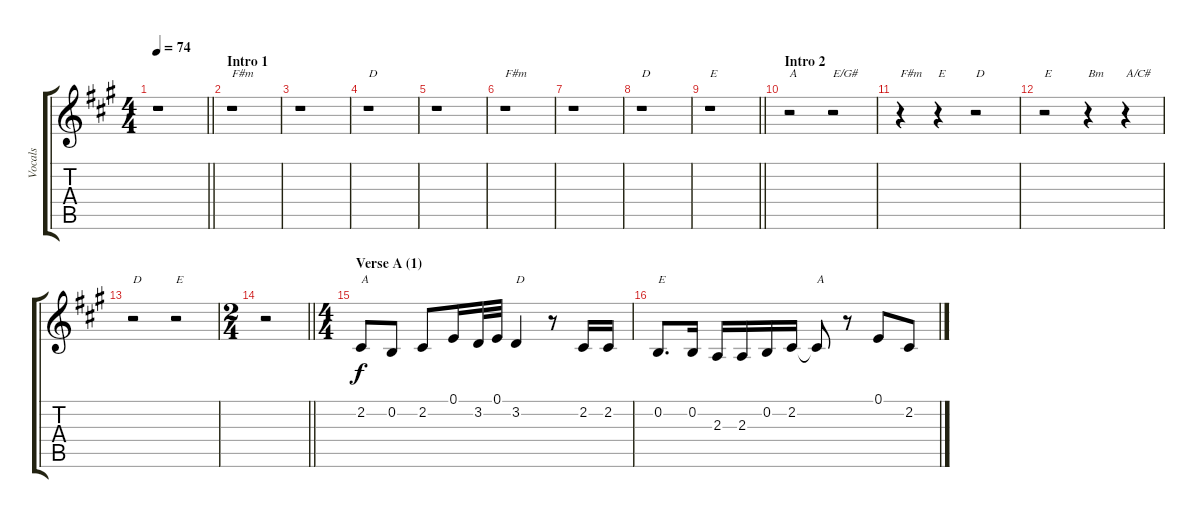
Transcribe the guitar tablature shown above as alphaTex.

\track ("Vocals" "Vocals") {instrument sopranosax}
\staff {score tabs}
\tuning (E4 B3 G3 D3 A2 E2) {hide}
\ts (4 4)
\tempo 74
\clef g2
\barLineRight lightlight
\ks f#minor
r.1{dy f instrument sopranosax} |
\section ("" "Intro 1")
r.1{txt "F#m"} |
r.1 |
r.1{txt "D"} |
r.1 |
r.1{txt "F#m"} |
r.1 |
r.1{txt "D"} |
\barLineRight lightlight
r.1{txt "E"} |
\section ("" "Intro 2")
r.2{txt "A"} r.2{txt "E/G#"} |
r.4{txt "F#m"} r.4{txt "E"} r.2{txt "D"} |
r.2{txt "E"} r.4{txt "Bm"} r.4{txt "A/C#"} |
r.2{txt "D"} r.2{txt "E"} |
\ts (2 4)
\barLineRight lightlight
r.2 |
\ts (4 4)
\section ("" "Verse A (1)")
2.2.8{txt "A"} 0.2.8 2.2.8 0.1.16 3.2.32 0.1.32 3.2.4{txt "D"} r.8 2.2.16 2.2.16 |
0.2.8{d txt "E"} 0.2.16 2.3.16 2.3.16 0.2.16 2.2.16 2.2{t}.8{txt "A"} r.8 0.1.8 2.2.8
